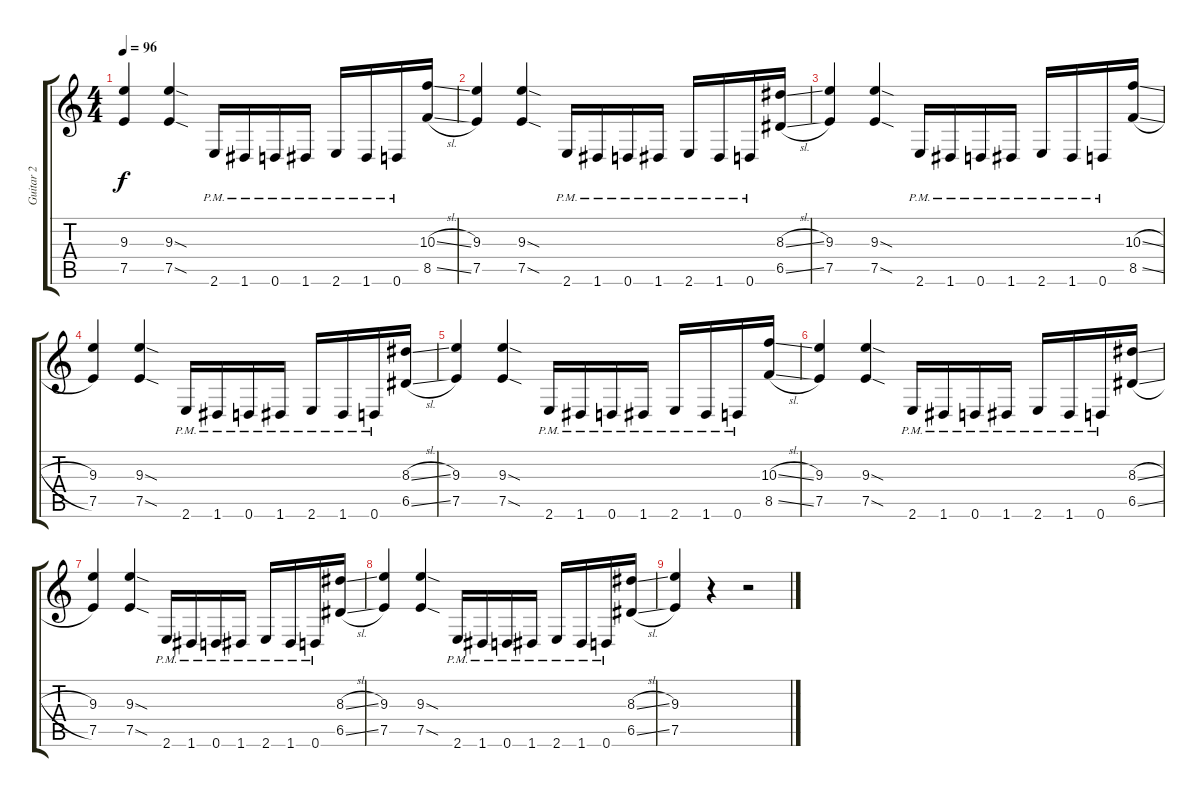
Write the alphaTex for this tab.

\track ("Guitar 2" "Guitar 2") {instrument distortionguitar}
\staff {score tabs}
\tuning (E4 B3 G3 D3 A2 D2) {hide}
\ts (4 4)
\tempo 96
\clef g2
\ks c
(9.3 7.5).4{dy f} (9.3{sod} 7.5{sod}).4 2.6{pm}.16 1.6{pm}.16 0.6{pm}.16 1.6{pm}.16 2.6{pm}.16 1.6{pm}.16 0.6{pm}.16 (10.3{sl} 8.5{sl}).16 |
(9.3 7.5).4 (9.3{sod} 7.5{sod}).4 2.6{pm}.16 1.6{pm}.16 0.6{pm}.16 1.6{pm}.16 2.6{pm}.16 1.6{pm}.16 0.6{pm}.16 (8.3{sl} 6.5{sl}).16 |
(9.3 7.5).4 (9.3{sod} 7.5{sod}).4 2.6{pm}.16 1.6{pm}.16 0.6{pm}.16 1.6{pm}.16 2.6{pm}.16 1.6{pm}.16 0.6{pm}.16 (10.3{sl} 8.5{sl}).16 |
(9.3 7.5).4 (9.3{sod} 7.5{sod}).4 2.6{pm}.16 1.6{pm}.16 0.6{pm}.16 1.6{pm}.16 2.6{pm}.16 1.6{pm}.16 0.6{pm}.16 (8.3{sl} 6.5{sl}).16 |
(9.3 7.5).4 (9.3{sod} 7.5{sod}).4 2.6{pm}.16 1.6{pm}.16 0.6{pm}.16 1.6{pm}.16 2.6{pm}.16 1.6{pm}.16 0.6{pm}.16 (10.3{sl} 8.5{sl}).16 |
(9.3 7.5).4 (9.3{sod} 7.5{sod}).4 2.6{pm}.16 1.6{pm}.16 0.6{pm}.16 1.6{pm}.16 2.6{pm}.16 1.6{pm}.16 0.6{pm}.16 (8.3{sl} 6.5{sl}).16 |
(9.3 7.5).4 (9.3{sod} 7.5{sod}).4 2.6{pm}.16 1.6{pm}.16 0.6{pm}.16 1.6{pm}.16 2.6{pm}.16 1.6{pm}.16 0.6{pm}.16 (8.3{sl} 6.5{sl}).16 |
(9.3 7.5).4 (9.3{sod} 7.5{sod}).4 2.6{pm}.16 1.6{pm}.16 0.6{pm}.16 1.6{pm}.16 2.6{pm}.16 1.6{pm}.16 0.6{pm}.16 (8.3{sl} 6.5{sl}).16 |
(9.3 7.5).4 r.4 r.2
